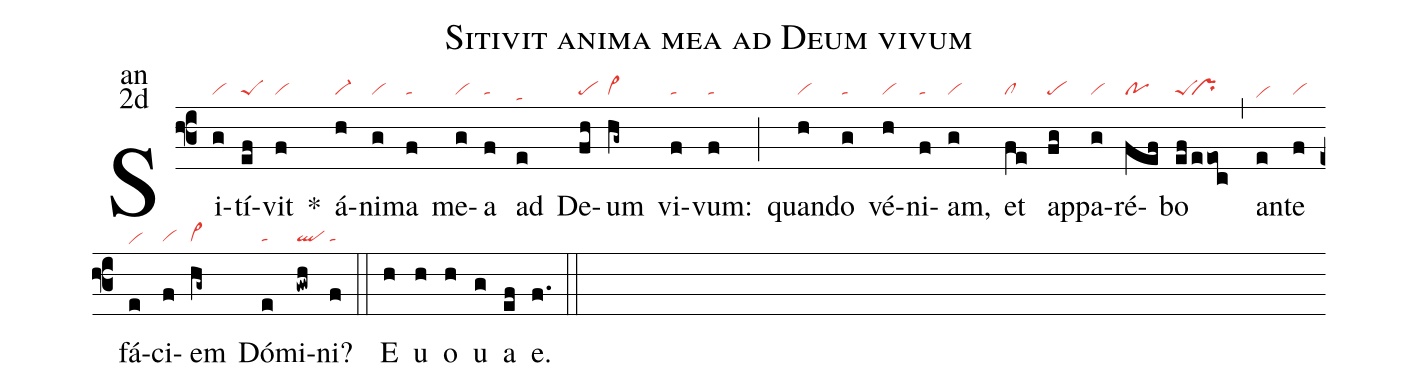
name:Sitivit anima mea ad Deum vivum;
office-part:an;
mode:2d;
nabc-lines:1;
%%
(f3) Si(g|vi)tí(ef|peS)vit(f|vi) *() á(h|vi-)ni(g|vi)ma(f|ta) me(g|vi)a(f|ta) ad(e|tahd) De(fh|pe)um(hg~|vi>) vi(f|ta)vum:(f|ta) (;)quan(h|vi)do(g|ta) vé(h|vi)ni(f|ta)am,(g|vi) et(fe|cl) ap(fg|pe)pa(g|vi)ré(fef|po)bo(ef|peS|eeoc|pr) (,)an(e|vihe)te(f|vi) fá(e|vihe)ci(f|vi)em(hg~|vi>) Dó(e|ta)mi(gwh|ql)ni?(f|ta) (::)
<eu> E(h) u(h) o(h) u(g) a(ef) e.</eu>(f.) (::)
